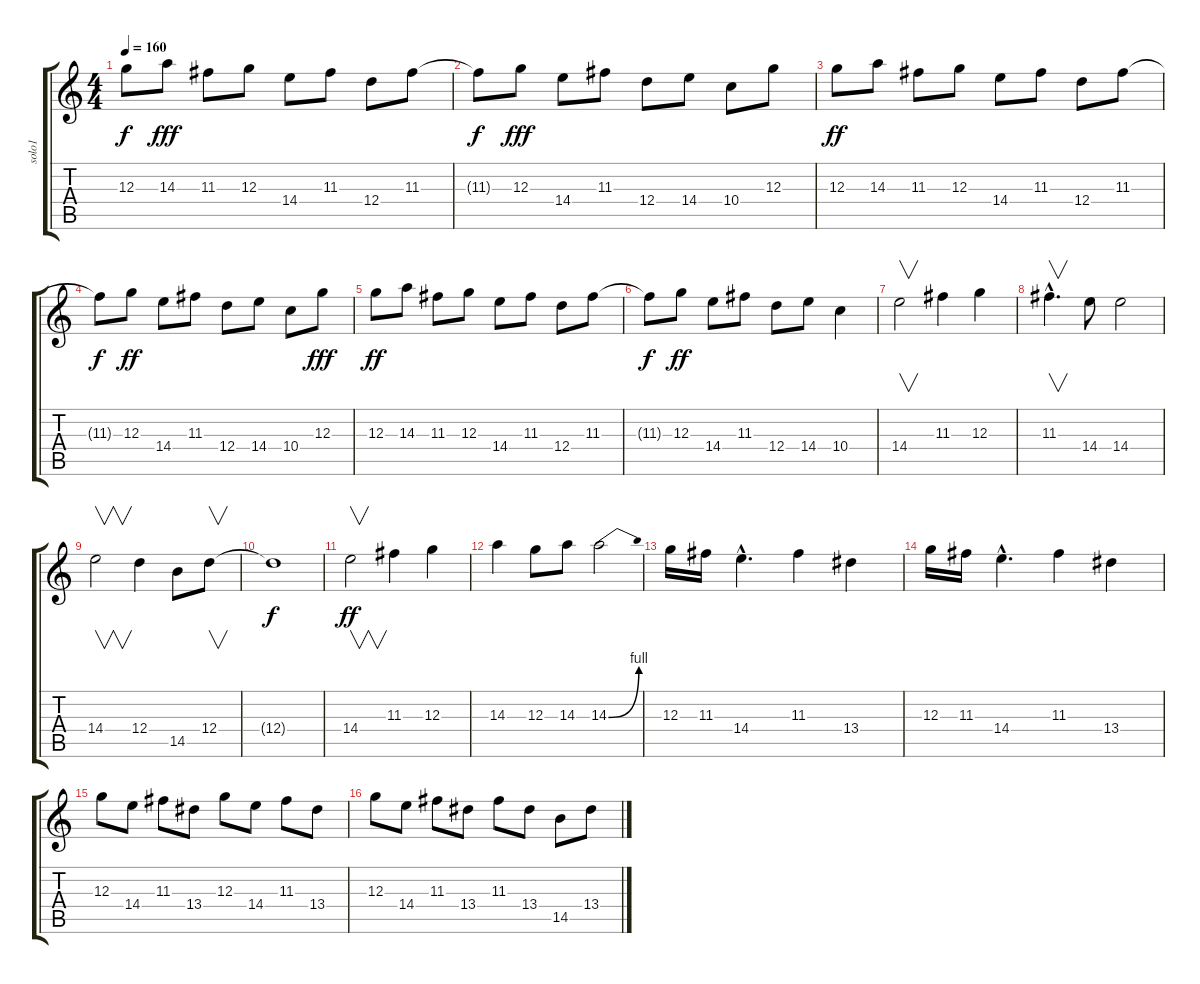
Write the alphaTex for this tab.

\track ("solo1" "solo1") {instrument distortionguitar}
\staff {score tabs}
\tuning (E4 B3 G3 D3 A2 E2) {hide}
\ts (4 4)
\tempo 160
\clef g2
\ks c
12.3{t}.8{dy f balance 13} 14.3.8{dy fff} 11.3.8 12.3.8 14.4.8 11.3.8 12.4.8 11.3.8 |
11.3{t}.8{dy f} 12.3.8{dy fff} 14.4.8 11.3.8 12.4.8 14.4.8 10.4.8 12.3.8 |
12.3.8{dy ff balance 8} 14.3.8 11.3.8 12.3.8 14.4.8 11.3.8 12.4.8 11.3.8 |
11.3{t}.8{dy f} 12.3.8{dy ff} 14.4.8 11.3.8 12.4.8 14.4.8 10.4.8 12.3.8{dy fff} |
12.3.8{dy ff balance 8} 14.3.8 11.3.8 12.3.8 14.4.8 11.3.8 12.4.8 11.3.8 |
11.3{t}.8{dy f} 12.3.8{dy ff} 14.4.8 11.3.8 12.4.8 14.4.8 10.4.4 |
14.4.2{v balance 8} 11.3.4 12.3.4 |
11.3{hac}.4{v d} 14.4.8 14.4.2 |
14.4.2{v} 12.4.4 14.5.8 12.4.8{v} |
12.4{t}.1{dy f} |
14.4.2{v dy ff} 11.3.4 12.3.4 |
14.3.4 12.3.8 14.3.8 14.3{be (bend 0 0 60 4)}.2 |
12.3.16 11.3.16 14.4{hac}.4{d} 11.3.4 13.4.4 |
12.3.16 11.3.16 14.4{hac}.4{d} 11.3.4 13.4.4 |
12.3.8 14.4.8 11.3.8 13.4.8 12.3.8 14.4.8 11.3.8 13.4.8 |
12.3.8 14.4.8 11.3.8 13.4.8 11.3.8 13.4.8 14.5.8 13.4.8
